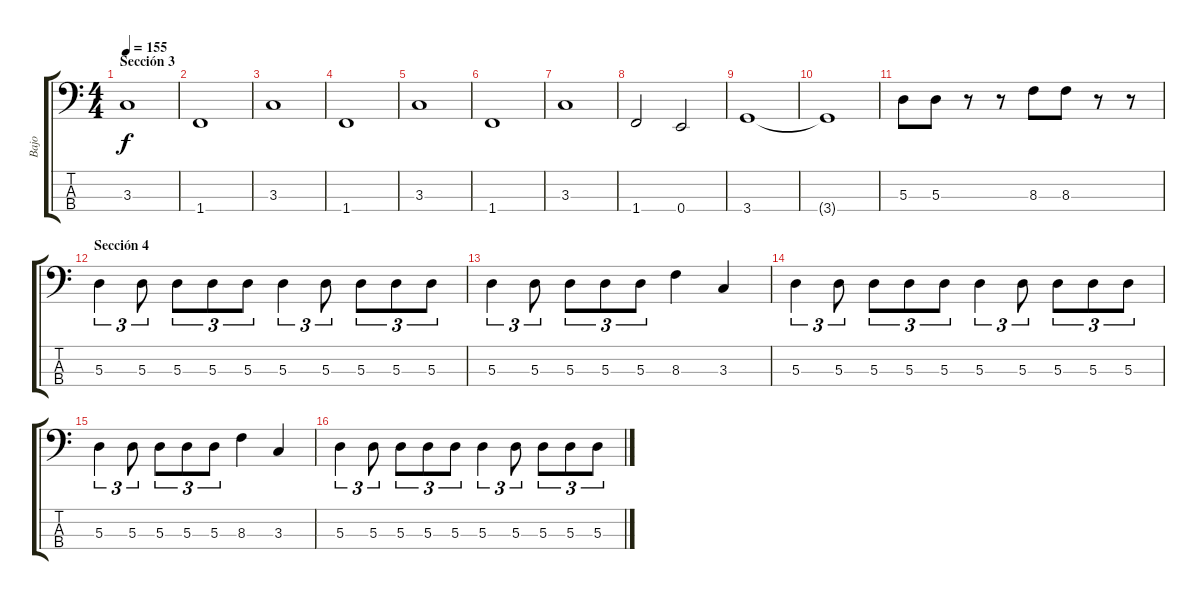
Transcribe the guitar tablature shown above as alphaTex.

\track ("Bajo" "Bajo") {instrument electricbassfinger}
\staff {score tabs}
\tuning (G2 D2 A1 E1) {hide}
\ts (4 4)
\section ("" "Sección 3")
\tempo 155
\clef f4
\ks c
3.3.1{dy f} |
1.4.1 |
3.3.1 |
1.4.1 |
3.3.1 |
1.4.1 |
3.3.1 |
1.4.2 0.4.2 |
3.4.1 |
3.4{t}.1 |
5.3.8 5.3.8 r.8 r.8 8.3.8 8.3.8 r.8 r.8 |
\section ("" "Sección 4")
5.3.4{tu (3 2)} 5.3.8{tu (3 2)} 5.3.8{tu (3 2)} 5.3.8{tu (3 2)} 5.3.8{tu (3 2)} 5.3.4{tu (3 2)} 5.3.8{tu (3 2)} 5.3.8{tu (3 2)} 5.3.8{tu (3 2)} 5.3.8{tu (3 2)} |
5.3.4{tu (3 2)} 5.3.8{tu (3 2)} 5.3.8{tu (3 2)} 5.3.8{tu (3 2)} 5.3.8{tu (3 2)} 8.3.4 3.3.4 |
5.3.4{tu (3 2)} 5.3.8{tu (3 2)} 5.3.8{tu (3 2)} 5.3.8{tu (3 2)} 5.3.8{tu (3 2)} 5.3.4{tu (3 2)} 5.3.8{tu (3 2)} 5.3.8{tu (3 2)} 5.3.8{tu (3 2)} 5.3.8{tu (3 2)} |
5.3.4{tu (3 2)} 5.3.8{tu (3 2)} 5.3.8{tu (3 2)} 5.3.8{tu (3 2)} 5.3.8{tu (3 2)} 8.3.4 3.3.4 |
5.3.4{tu (3 2)} 5.3.8{tu (3 2)} 5.3.8{tu (3 2)} 5.3.8{tu (3 2)} 5.3.8{tu (3 2)} 5.3.4{tu (3 2)} 5.3.8{tu (3 2)} 5.3.8{tu (3 2)} 5.3.8{tu (3 2)} 5.3.8{tu (3 2)}
